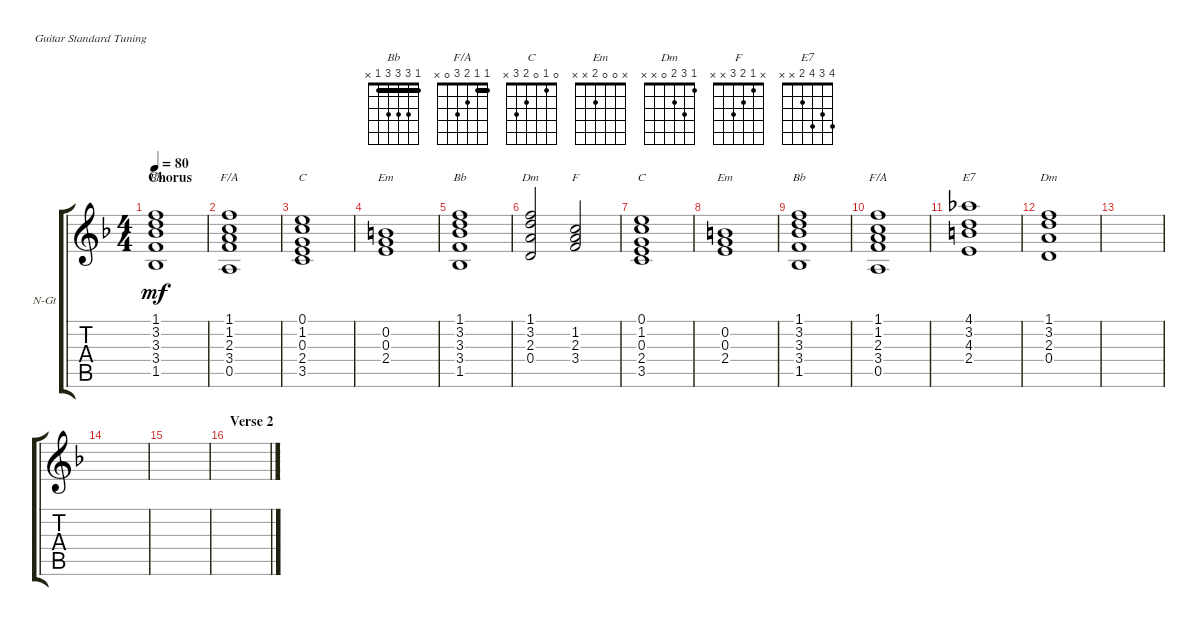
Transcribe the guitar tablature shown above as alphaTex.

\defaultSystemsLayout 4
\bracketExtendMode groupsimilarinstruments
\firstSystemTrackNameOrientation horizontal
\otherSystemsTrackNameOrientation horizontal
\track ("Myles - Acoustic - Chords" "N-Gt") {instrument acousticguitarnylon}
\staff {score tabs}
\tuning (E4 B3 G3 D3 A2 E2)
\chord ("Bb" 1 3 3 3 1 x) {barre 1}
\chord ("F/A" 1 1 2 3 0 x) {barre 1}
\chord ("C" 0 1 0 2 3 x)
\chord ("Em" x 0 0 2 x x)
\chord ("Dm" 1 3 2 0 x x)
\chord ("F" x 1 2 3 x x)
\chord ("E7" 4 3 4 2 x x)
\ts (4 4)
\section ("" "Chorus")
\tempo 80
\clef g2
\ks dminor
(1.5 3.4 3.3 3.2 1.1).1{ch "Bb" dy mf} |
(0.5 3.4 2.3 1.2 1.1).1{ch "F/A"} |
(3.5 2.4 0.3 1.2 0.1).1{ch "C"} |
(2.4 0.3 0.2).1{ch "Em"} |
(1.5 3.4 3.3 3.2 1.1).1{ch "Bb"} |
(0.4 2.3 3.2 1.1).2{ch "Dm"} (3.4 2.3 1.2).2{ch "F"} |
(3.5 2.4 0.3 1.2 0.1).1{ch "C"} |
(2.4 0.3 0.2).1{ch "Em"} |
(1.5 3.4 3.3 3.2 1.1).1{ch "Bb"} |
(0.5 3.4 2.3 1.2 1.1).1{ch "F/A"} |
(2.4 4.3 3.2 4.1).1{ch "E7"} |
(0.4 2.3 3.2 1.1).1{ch "Dm"} |
|
|
|
\section ("" "Verse 2")
